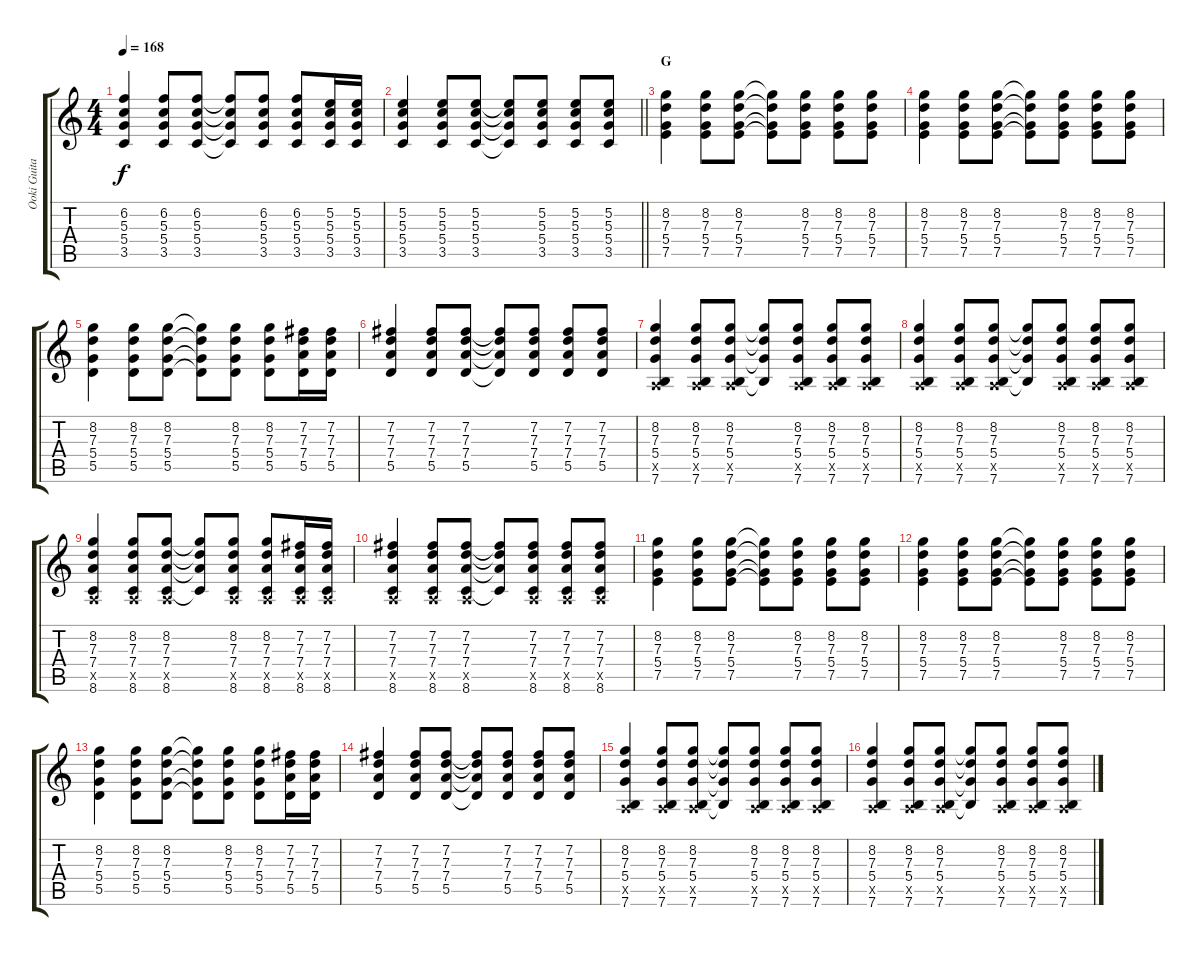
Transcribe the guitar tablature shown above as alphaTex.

\track ("Ooki Guitar" "Ooki Guita") {instrument electricguitarjazz}
\staff {score tabs}
\tuning (E4 B3 G3 D3 A2 E2) {hide}
\ts (4 4)
\tempo 168
\clef g2
\ks c
(6.2 5.3 5.4 3.5).4{dy f} (6.2 5.3 5.4 3.5).8 (6.2 5.3 5.4 3.5).8 (6.2{t} 5.3{t} 5.4{t} 3.5{t}).8 (6.2 5.3 5.4 3.5).8 (6.2 5.3 5.4 3.5).8 (5.2 5.3 5.4 3.5).16 (5.2 5.3 5.4 3.5).16 |
\barLineRight lightlight
(5.2 5.3 5.4 3.5).4 (5.2 5.3 5.4 3.5).8 (5.2 5.3 5.4 3.5).8 (5.2{t} 5.3{t} 5.4{t} 3.5{t}).8 (5.2 5.3 5.4 3.5).8 (5.2 5.3 5.4 3.5).8 (5.2 5.3 5.4 3.5).8 |
\section ("" "G")
(8.2 7.3 5.4 7.5).4 (8.2 7.3 5.4 7.5).8 (8.2 7.3 5.4 7.5).8 (8.2{t} 7.3{t} 5.4{t} 7.5{t}).8 (8.2 7.3 5.4 7.5).8 (8.2 7.3 5.4 7.5).8 (8.2 7.3 5.4 7.5).8 |
(8.2 7.3 5.4 7.5).4 (8.2 7.3 5.4 7.5).8 (8.2 7.3 5.4 7.5).8 (8.2{t} 7.3{t} 5.4{t} 7.5{t}).8 (8.2 7.3 5.4 7.5).8 (8.2 7.3 5.4 7.5).8 (8.2 7.3 5.4 7.5).8 |
(8.2 7.3 5.4 5.5).4 (8.2 7.3 5.4 5.5).8 (8.2 7.3 5.4 5.5).8 (8.2{t} 7.3{t} 5.4{t} 5.5{t}).8 (8.2 7.3 5.4 5.5).8 (8.2 7.3 5.4 5.5).8 (7.2 7.3 7.4 5.5).16 (7.2 7.3 7.4 5.5).16 |
(7.2 7.3 7.4 5.5).4 (7.2 7.3 7.4 5.5).8 (7.2 7.3 7.4 5.5).8 (7.2{t} 7.3{t} 7.4{t} 5.5{t}).8 (7.2 7.3 7.4 5.5).8 (7.2 7.3 7.4 5.5).8 (7.2 7.3 7.4 5.5).8 |
(8.2 7.3 5.4 0.5{x} 7.6).4 (8.2 7.3 5.4 0.5{x} 7.6).8 (8.2 7.3 5.4 0.5{x} 7.6).8 (8.2{t} 7.3{t} 5.4{t} 7.6{t}).8 (8.2 7.3 5.4 0.5{x} 7.6).8 (8.2 7.3 5.4 0.5{x} 7.6).8 (8.2 7.3 5.4 0.5{x} 7.6).8 |
(8.2 7.3 5.4 0.5{x} 7.6).4 (8.2 7.3 5.4 0.5{x} 7.6).8 (8.2 7.3 5.4 0.5{x} 7.6).8 (8.2{t} 7.3{t} 5.4{t} 7.6{t}).8 (8.2 7.3 5.4 0.5{x} 7.6).8 (8.2 7.3 5.4 0.5{x} 7.6).8 (8.2 7.3 5.4 0.5{x} 7.6).8 |
(8.2 7.3 7.4 0.5{x} 8.6).4 (8.2 7.3 7.4 0.5{x} 8.6).8 (8.2 7.3 7.4 0.5{x} 8.6).8 (8.2{t} 7.3{t} 7.4{t} 8.6{t}).8 (8.2 7.3 7.4 0.5{x} 8.6).8 (8.2 7.3 7.4 0.5{x} 8.6).8 (7.2 7.3 7.4 0.5{x} 8.6).16 (7.2 7.3 7.4 0.5{x} 8.6).16 |
(7.2 7.3 7.4 0.5{x} 8.6).4 (7.2 7.3 7.4 0.5{x} 8.6).8 (7.2 7.3 7.4 0.5{x} 8.6).8 (7.2{t} 7.3{t} 7.4{t} 8.6{t}).8 (7.2 7.3 7.4 0.5{x} 8.6).8 (7.2 7.3 7.4 0.5{x} 8.6).8 (7.2 7.3 7.4 0.5{x} 8.6).8 |
(8.2 7.3 5.4 7.5).4 (8.2 7.3 5.4 7.5).8 (8.2 7.3 5.4 7.5).8 (8.2{t} 7.3{t} 5.4{t} 7.5{t}).8 (8.2 7.3 5.4 7.5).8 (8.2 7.3 5.4 7.5).8 (8.2 7.3 5.4 7.5).8 |
(8.2 7.3 5.4 7.5).4 (8.2 7.3 5.4 7.5).8 (8.2 7.3 5.4 7.5).8 (8.2{t} 7.3{t} 5.4{t} 7.5{t}).8 (8.2 7.3 5.4 7.5).8 (8.2 7.3 5.4 7.5).8 (8.2 7.3 5.4 7.5).8 |
(8.2 7.3 5.4 5.5).4 (8.2 7.3 5.4 5.5).8 (8.2 7.3 5.4 5.5).8 (8.2{t} 7.3{t} 5.4{t} 5.5{t}).8 (8.2 7.3 5.4 5.5).8 (8.2 7.3 5.4 5.5).8 (7.2 7.3 7.4 5.5).16 (7.2 7.3 7.4 5.5).16 |
(7.2 7.3 7.4 5.5).4 (7.2 7.3 7.4 5.5).8 (7.2 7.3 7.4 5.5).8 (7.2{t} 7.3{t} 7.4{t} 5.5{t}).8 (7.2 7.3 7.4 5.5).8 (7.2 7.3 7.4 5.5).8 (7.2 7.3 7.4 5.5).8 |
(8.2 7.3 5.4 0.5{x} 7.6).4 (8.2 7.3 5.4 0.5{x} 7.6).8 (8.2 7.3 5.4 0.5{x} 7.6).8 (8.2{t} 7.3{t} 5.4{t} 7.6{t}).8 (8.2 7.3 5.4 0.5{x} 7.6).8 (8.2 7.3 5.4 0.5{x} 7.6).8 (8.2 7.3 5.4 0.5{x} 7.6).8 |
(8.2 7.3 5.4 0.5{x} 7.6).4 (8.2 7.3 5.4 0.5{x} 7.6).8 (8.2 7.3 5.4 0.5{x} 7.6).8 (8.2{t} 7.3{t} 5.4{t} 7.6{t}).8 (8.2 7.3 5.4 0.5{x} 7.6).8 (8.2 7.3 5.4 0.5{x} 7.6).8 (8.2 7.3 5.4 0.5{x} 7.6).8
